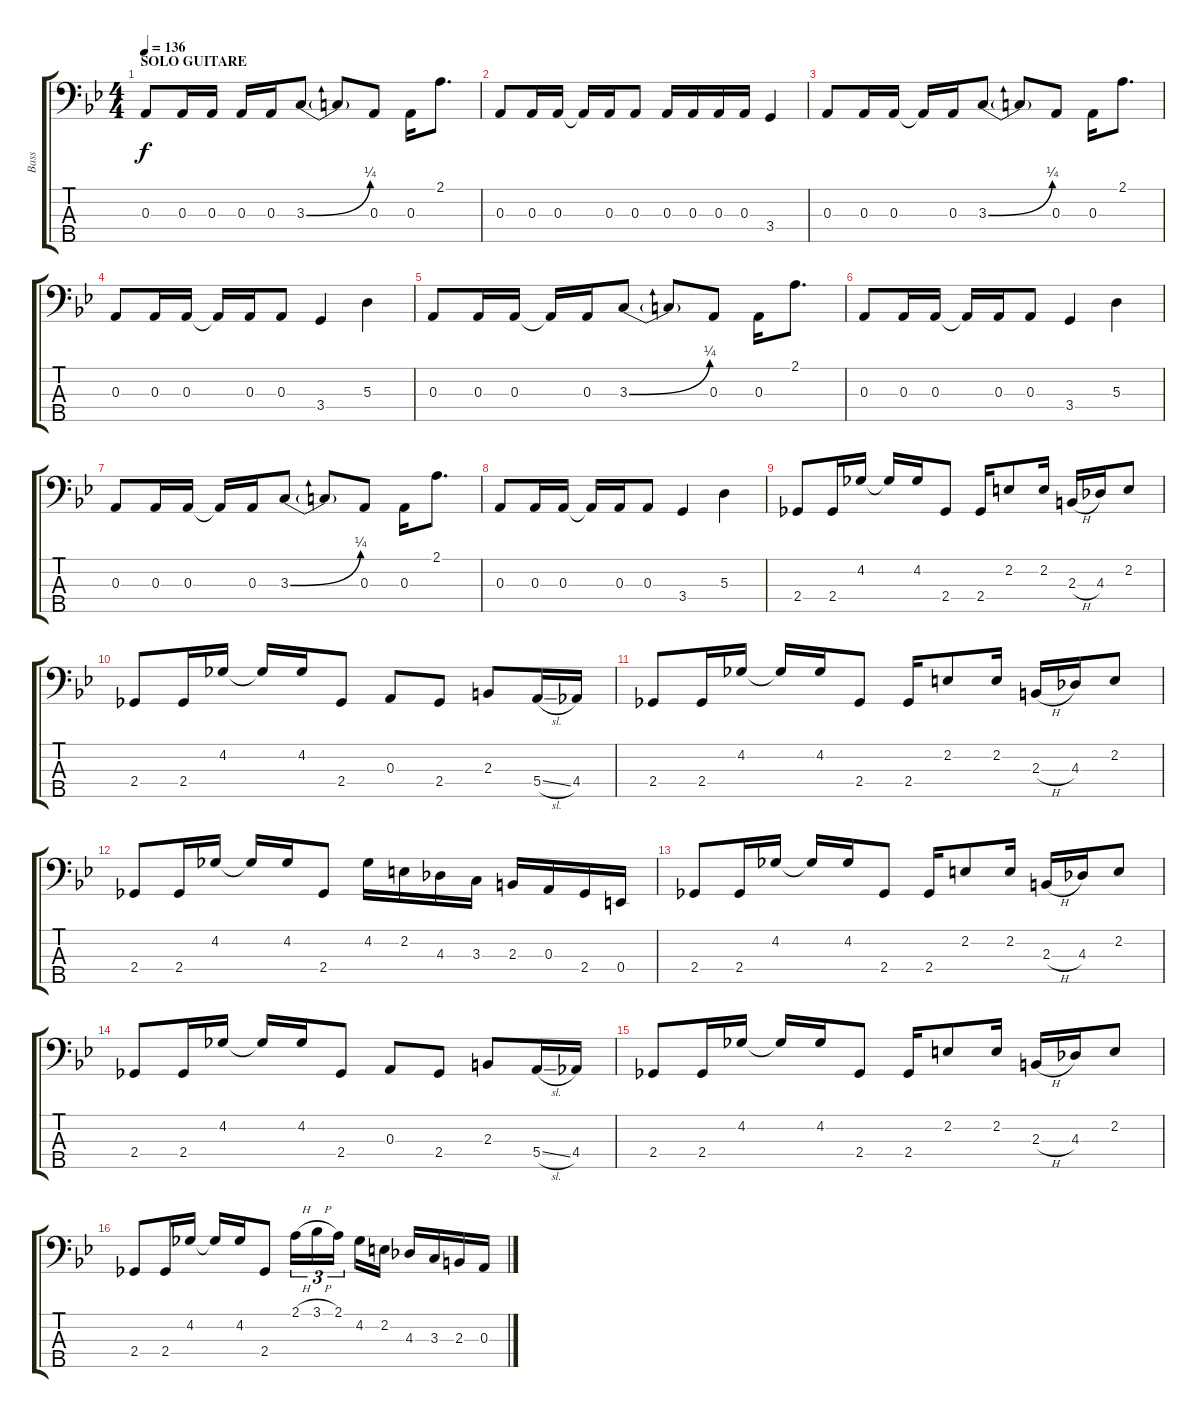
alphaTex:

\track ("Bass" "Bass") {instrument electricbassfinger}
\staff {score tabs}
\tuning (G2 D2 A1 E1 B0) {hide}
\ts (4 4)
\section ("" "SOLO GUITARE")
\tempo 136
\clef f4
\ks bb
0.3.8{dy f} 0.3.16 0.3.16 0.3.16 0.3.16 3.3{be (bend 0 0 60 1)}.8 3.3{t}.8 0.3.8 0.3.16 2.1.8{d} |
0.3.8 0.3.16 0.3.16 0.3{t}.16 0.3.16 0.3.8 0.3.16 0.3.16 0.3.16 0.3.16 3.4.4 |
0.3.8 0.3.16 0.3.16 0.3{t}.16 0.3.16 3.3{be (bend 0 0 60 1)}.8 3.3{t}.8 0.3.8 0.3.16 2.1.8{d} |
0.3.8 0.3.16 0.3.16 0.3{t}.16 0.3.16 0.3.8 3.4.4 5.3.4 |
0.3.8 0.3.16 0.3.16 0.3{t}.16 0.3.16 3.3{be (bend 0 0 60 1)}.8 3.3{t}.8 0.3.8 0.3.16 2.1.8{d} |
0.3.8 0.3.16 0.3.16 0.3{t}.16 0.3.16 0.3.8 3.4.4 5.3.4 |
0.3.8 0.3.16 0.3.16 0.3{t}.16 0.3.16 3.3{be (bend 0 0 60 1)}.8 3.3{t}.8 0.3.8 0.3.16 2.1.8{d} |
0.3.8 0.3.16 0.3.16 0.3{t}.16 0.3.16 0.3.8 3.4.4 5.3.4 |
2.4.8 2.4.16 4.2.16 4.2{t}.16 4.2.16 2.4.8 2.4.16 2.2.8 2.2.16 2.3{h}.16 4.3.16 2.2.8 |
2.4.8 2.4.16 4.2.16 4.2{t}.16 4.2.16 2.4.8 0.3.8 2.4.8 2.3.8 5.4{sl}.16 4.4.16 |
2.4.8 2.4.16 4.2.16 4.2{t}.16 4.2.16 2.4.8 2.4.16 2.2.8 2.2.16 2.3{h}.16 4.3.16 2.2.8 |
2.4.8 2.4.16 4.2.16 4.2{t}.16 4.2.16 2.4.8 4.2.16 2.2.16 4.3.16 3.3.16 2.3.16 0.3.16 2.4.16 0.4.16 |
2.4.8 2.4.16 4.2.16 4.2{t}.16 4.2.16 2.4.8 2.4.16 2.2.8 2.2.16 2.3{h}.16 4.3.16 2.2.8 |
2.4.8 2.4.16 4.2.16 4.2{t}.16 4.2.16 2.4.8 0.3.8 2.4.8 2.3.8 5.4{sl}.16 4.4.16 |
2.4.8 2.4.16 4.2.16 4.2{t}.16 4.2.16 2.4.8 2.4.16 2.2.8 2.2.16 2.3{h}.16 4.3.16 2.2.8 |
2.4.8 2.4.16 4.2.16 4.2{t}.16 4.2.16 2.4.8 2.1{h}.16{tu (3 2)} 3.1{h}.16{tu (3 2)} 2.1.16{tu (3 2) beam splitsecondary} 4.2.16 2.2.16 4.3.16 3.3.16 2.3.16 0.3.16
